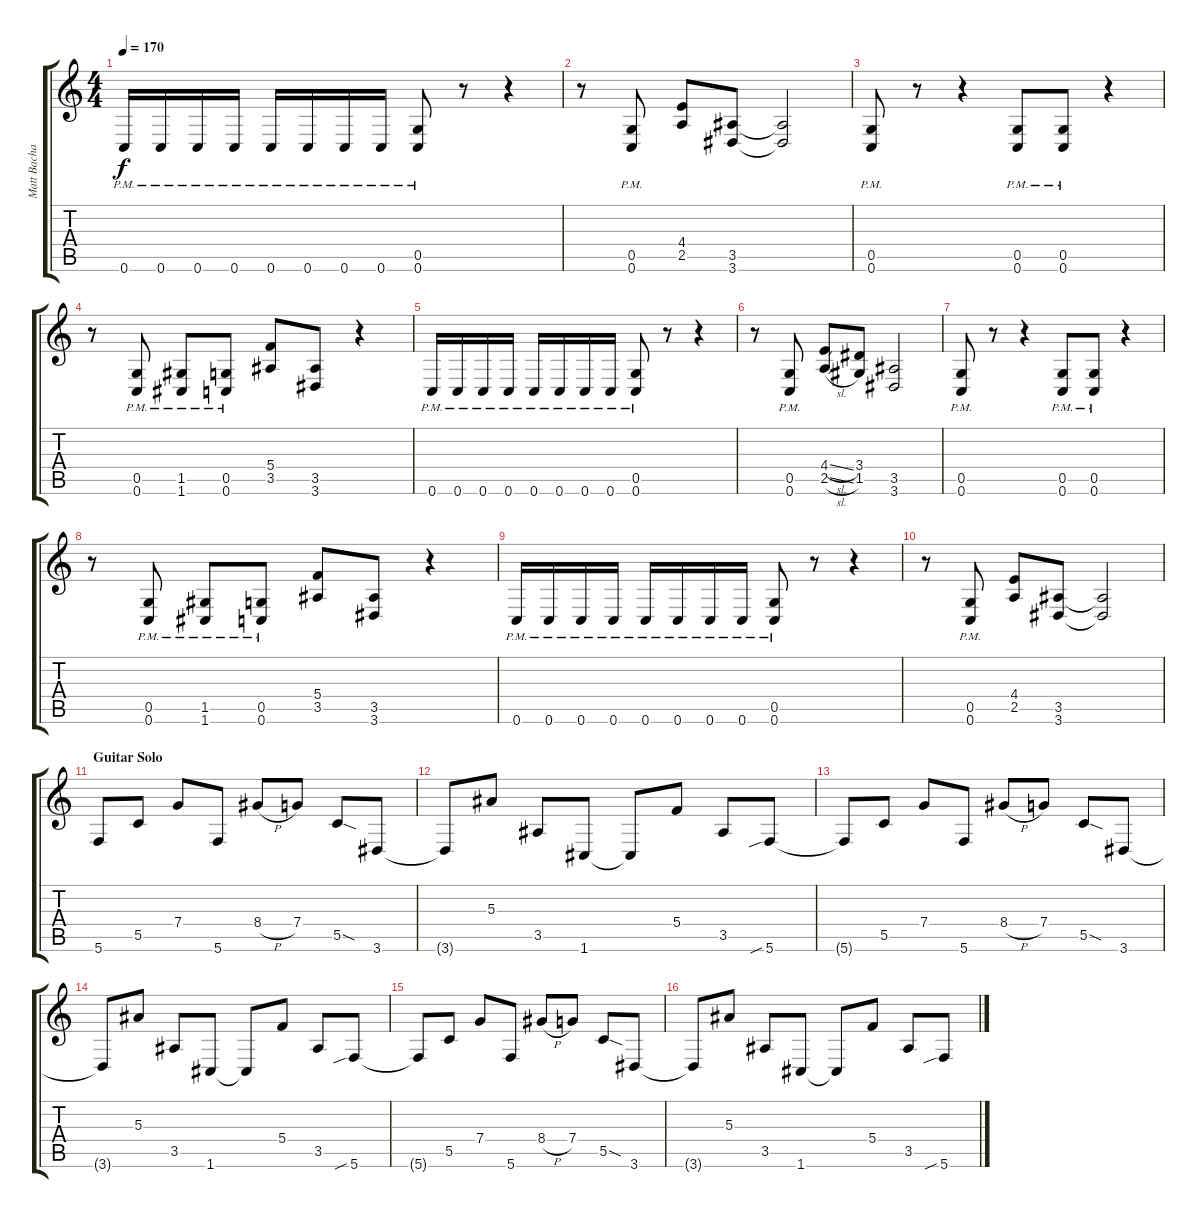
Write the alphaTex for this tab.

\track ("Matt Bachand" "Matt Bacha") {instrument distortionguitar}
\staff {score tabs}
\tuning (D4 A3 F3 C3 G2 C2) {hide}
\ts (4 4)
\tempo 170
\clef g2
\ks c
0.6{pm}.16{dy f} 0.6{pm}.16 0.6{pm}.16 0.6{pm}.16 0.6{pm}.16 0.6{pm}.16 0.6{pm}.16 0.6{pm}.16 (0.5{pm} 0.6{pm}).8 r.8 r.4 |
r.8 (0.5{pm} 0.6{pm}).8 (4.4 2.5).8 (3.5 3.6).8 (3.5{t} 3.6{t}).2 |
(0.5{pm} 0.6{pm}).8 r.8 r.4 (0.5{pm} 0.6{pm}).8 (0.5{pm} 0.6{pm}).8 r.4 |
r.8 (0.5{pm} 0.6{pm}).8 (1.5{pm} 1.6{pm}).8 (0.5{pm} 0.6{pm}).8 (5.4 3.5).8 (3.5 3.6).8 r.4 |
0.6{pm}.16 0.6{pm}.16 0.6{pm}.16 0.6{pm}.16 0.6{pm}.16 0.6{pm}.16 0.6{pm}.16 0.6{pm}.16 (0.5{pm} 0.6{pm}).8 r.8 r.4 |
r.8 (0.5{pm} 0.6{pm}).8 (4.4{sl} 2.5{sl}).8 (3.4 1.5).8 (3.5 3.6).2 |
(0.5{pm} 0.6{pm}).8 r.8 r.4 (0.5{pm} 0.6{pm}).8 (0.5{pm} 0.6{pm}).8 r.4 |
r.8 (0.5{pm} 0.6{pm}).8 (1.5{pm} 1.6{pm}).8 (0.5{pm} 0.6{pm}).8 (5.4 3.5).8 (3.5 3.6).8 r.4 |
0.6{pm}.16 0.6{pm}.16 0.6{pm}.16 0.6{pm}.16 0.6{pm}.16 0.6{pm}.16 0.6{pm}.16 0.6{pm}.16 (0.5{pm} 0.6{pm}).8 r.8 r.4 |
r.8 (0.5{pm} 0.6{pm}).8 (4.4 2.5).8 (3.5 3.6).8 (3.5{t} 3.6{t}).2 |
\section ("" "Guitar Solo")
5.6.8 5.5.8 7.4.8 5.6.8 8.4{h}.8 7.4.8 5.5{sod}.8 3.6.8 |
3.6{t}.8 5.3.8 3.5.8 1.6.8 1.6{t}.8 5.4.8 3.5.8 5.6{sib}.8 |
5.6{t}.8 5.5.8 7.4.8 5.6.8 8.4{h}.8 7.4.8 5.5{sod}.8 3.6.8 |
3.6{t}.8 5.3.8 3.5.8 1.6.8 1.6{t}.8 5.4.8 3.5.8 5.6{sib}.8 |
5.6{t}.8 5.5.8 7.4.8 5.6.8 8.4{h}.8 7.4.8 5.5{sod}.8 3.6.8 |
3.6{t}.8 5.3.8 3.5.8 1.6.8 1.6{t}.8 5.4.8 3.5.8 5.6{sib}.8
